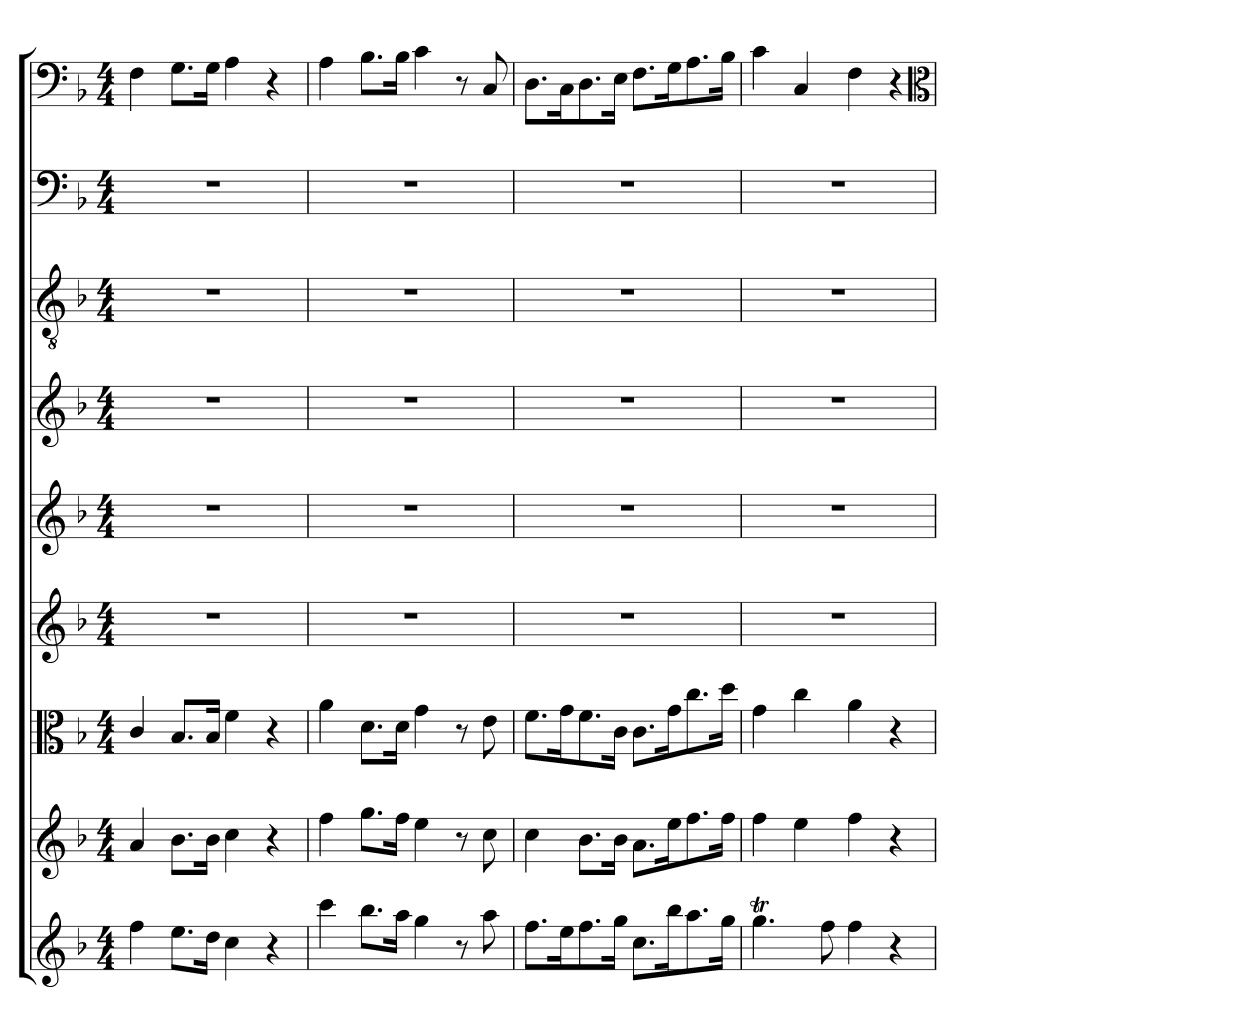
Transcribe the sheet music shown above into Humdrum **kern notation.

**kern	**kern	**kern	**kern	**kern	**kern	**kern	**kern	**kern
*part9	*part8	*part7	*part6	*part5	*part4	*part3	*part2	*part1
*staff9	*staff8	*staff7	*staff6	*staff5	*staff4	*staff3	*staff2	*staff1
*clefG2	*clefG2	*clefC3	*clefG2	*clefG2	*clefG2	*clefGv2	*clefF4	*clefF4
*k[b-]	*k[b-]	*k[b-]	*k[b-]	*k[b-]	*k[b-]	*k[b-]	*k[b-]	*k[b-]
*F:	*F:	*F:	*F:	*F:	*F:	*F:	*F:	*F:
*M4/4	*M4/4	*M4/4	*M4/4	*M4/4	*M4/4	*M4/4	*M4/4	*M4/4
=1	=1	=1	=1	=1	=1	=1	=1	=1
4ff\	4a/	4c/	1r	1r	1r	1r	1r	4F\
8.ee\L	8.b-\L	8.B-/L	.	.	.	.	.	8.G\L
16dd\Jk	16b-\Jk	16B-/Jk	.	.	.	.	.	16G\Jk
4cc\	4cc\	4f\	.	.	.	.	.	4A\
4r	4r	4r	.	.	.	.	.	4r
=2	=2	=2	=2	=2	=2	=2	=2	=2
4ccc\	4ff\	4a\	1r	1r	1r	1r	1r	4A\
8.bb-\L	8.gg\L	8.d\L	.	.	.	.	.	8.B-\L
16aa\Jk	16ff\Jk	16d\Jk	.	.	.	.	.	16B-\Jk
4gg\	4ee\	4g\	.	.	.	.	.	4c\
8r	8r	8r	.	.	.	.	.	8r
8aa\	8cc\	8e\	.	.	.	.	.	8C/
=3	=3	=3	=3	=3	=3	=3	=3	=3
8.ff\L	4cc\	8.f\L	1r	1r	1r	1r	1r	8.D\L
16ee\K	.	16g\K	.	.	.	.	.	16C\K
8.ff\	8.b-\L	8.f\	.	.	.	.	.	8.D\
16gg\Jk	16b-\Jk	16c\Jk	.	.	.	.	.	16E\Jk
8.cc\L	8.a\L	8.c\L	.	.	.	.	.	8.F\L
16bb-\K	16ee\K	16g\K	.	.	.	.	.	16G\K
8.aa\	8.ff\	8.cc\	.	.	.	.	.	8.A\
16gg\Jk	16ff\Jk	16dd\Jk	.	.	.	.	.	16B-\Jk
=4	=4	=4	=4	=4	=4	=4	=4	=4
4.ggT\	4ff\	4g\	1r	1r	1r	1r	1r	4c\
.	4ee\	4cc\	.	.	.	.	.	4C/
8ff\	.	.	.	.	.	.	.	.
4ff\	4ff\	4a\	.	.	.	.	.	4F\
4r	4r	4r	.	.	.	.	.	4r
*	*	*	*	*	*	*	*	*clefC3
=	=	=	=	=	=	=	=	=
*-	*-	*-	*-	*-	*-	*-	*-	*-
